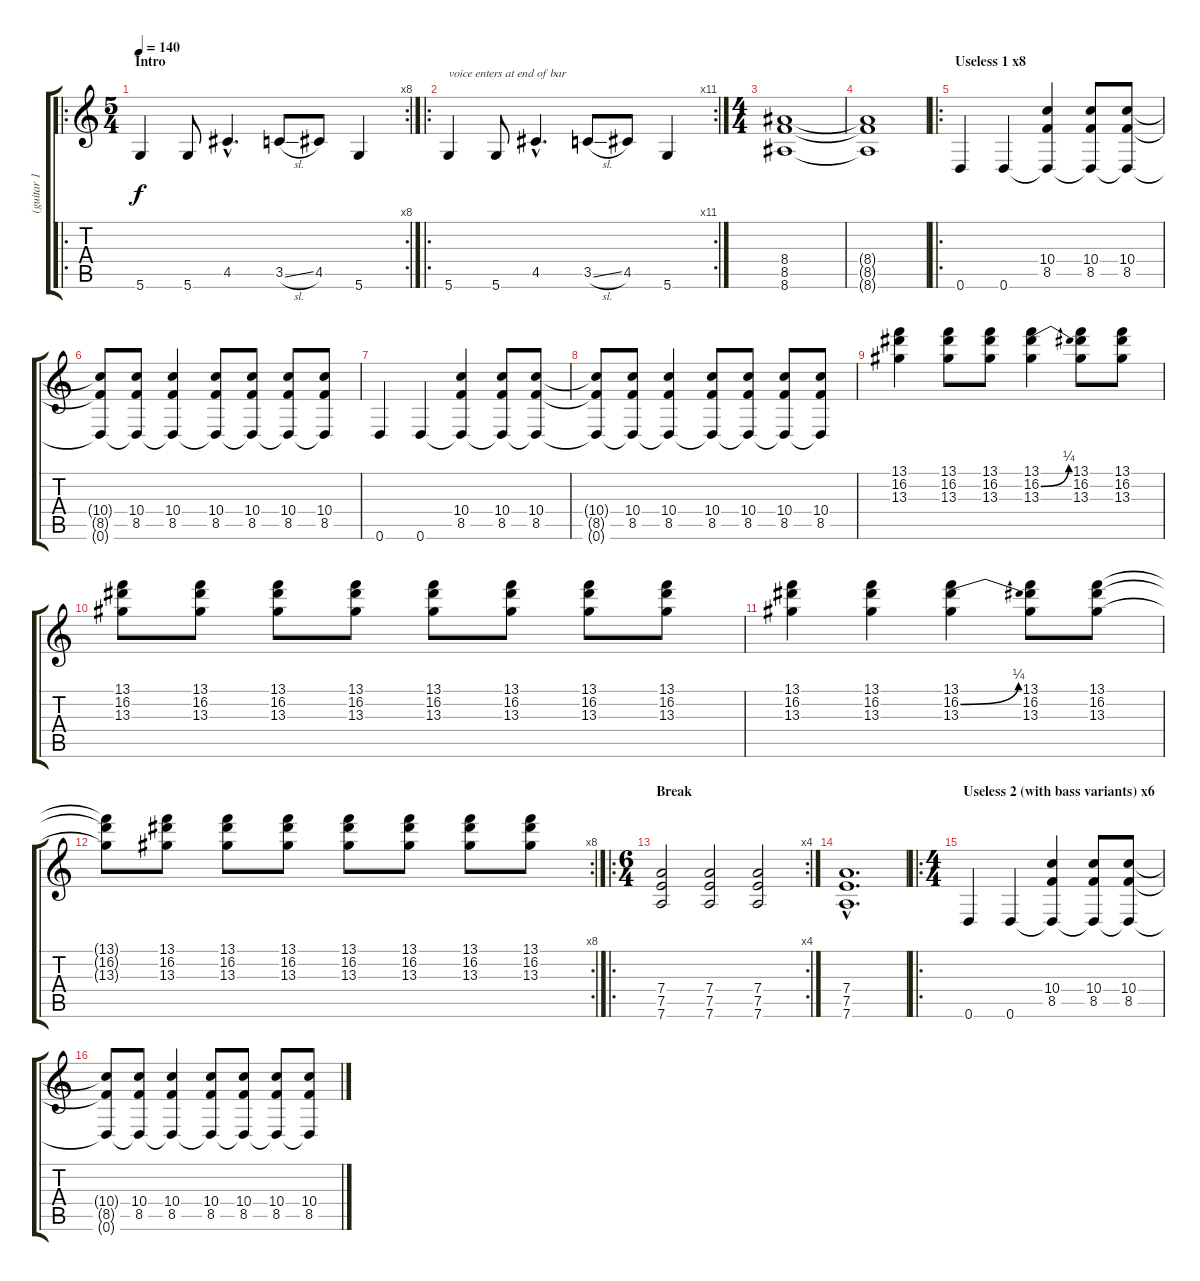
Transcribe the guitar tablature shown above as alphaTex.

\track ("(guitar 1 stereo separation)" "(guitar 1 ") {instrument overdrivenguitar}
\staff {score tabs}
\tuning (E4 B3 G3 D3 A2 D2) {hide}
\ro
\rc 8
\ts (5 4)
\section ("" "Intro")
\tempo 140
\clef g2
\ks c
5.6.4{dy f instrument overdrivenguitar} 5.6.8 4.5{hac}.4{d} 3.5{sl}.8 4.5.8 5.6.4 |
\ro
\rc 11
5.6.4{txt "voice enters at end of bar"} 5.6.8 4.5{hac}.4{d} 3.5{sl}.8 4.5.8 5.6.4 |
\ts (4 4)
(8.4 8.5 8.6).1 |
(8.4{t} 8.5{t} 8.6{t}).1 |
\ro
\section ("" "Useless 1 x8")
0.6.4 0.6.4 (10.4 8.5 0.6{t}).4 (10.4 8.5 0.6{t}).8 (10.4 8.5 0.6{t}).8 |
(10.4{t} 8.5{t} 0.6{t}).8 (10.4 8.5 0.6{t}).8 (10.4 8.5 0.6{t}).4 (10.4 8.5 0.6{t}).8 (10.4 8.5 0.6{t}).8 (10.4 8.5 0.6{t}).8 (10.4 8.5 0.6{t}).8 |
0.6.4 0.6.4 (10.4 8.5 0.6{t}).4 (10.4 8.5 0.6{t}).8 (10.4 8.5 0.6{t}).8 |
(10.4{t} 8.5{t} 0.6{t}).8 (10.4 8.5 0.6{t}).8 (10.4 8.5 0.6{t}).4 (10.4 8.5 0.6{t}).8 (10.4 8.5 0.6{t}).8 (10.4 8.5 0.6{t}).8 (10.4 8.5 0.6{t}).8 |
(13.1 16.2 13.3).4 (13.1 16.2 13.3).8 (13.1 16.2 13.3).8 (13.1 16.2{be (bend 0 0 60 1)} 13.3).4 (13.1 16.2 13.3).8 (13.1 16.2 13.3).8 |
(13.1 16.2 13.3).8 (13.1 16.2 13.3).8 (13.1 16.2 13.3).8 (13.1 16.2 13.3).8 (13.1 16.2 13.3).8 (13.1 16.2 13.3).8 (13.1 16.2 13.3).8 (13.1 16.2 13.3).8 |
(13.1 16.2 13.3).4 (13.1 16.2 13.3).4 (13.1 16.2{be (bend 0 0 60 1)} 13.3).4 (13.1 16.2 13.3).8 (13.1 16.2 13.3).8 |
\rc 8
(13.1{t} 16.2{t} 13.3{t}).8 (13.1 16.2 13.3).8 (13.1 16.2 13.3).8 (13.1 16.2 13.3).8 (13.1 16.2 13.3).8 (13.1 16.2 13.3).8 (13.1 16.2 13.3).8 (13.1 16.2 13.3).8 |
\ro
\rc 4
\ts (6 4)
\section ("" "Break")
(7.4 7.5 7.6).2 (7.4 7.5 7.6).2 (7.4 7.5 7.6).2 |
(7.4{hac} 7.5{hac} 7.6{hac}).1{d} |
\ro
\ts (4 4)
\section ("" "Useless 2 (with bass variants) x6")
0.6.4 0.6.4 (10.4 8.5 0.6{t}).4 (10.4 8.5 0.6{t}).8 (10.4 8.5 0.6{t}).8 |
(10.4{t} 8.5{t} 0.6{t}).8 (10.4 8.5 0.6{t}).8 (10.4 8.5 0.6{t}).4 (10.4 8.5 0.6{t}).8 (10.4 8.5 0.6{t}).8 (10.4 8.5 0.6{t}).8 (10.4 8.5 0.6{t}).8
